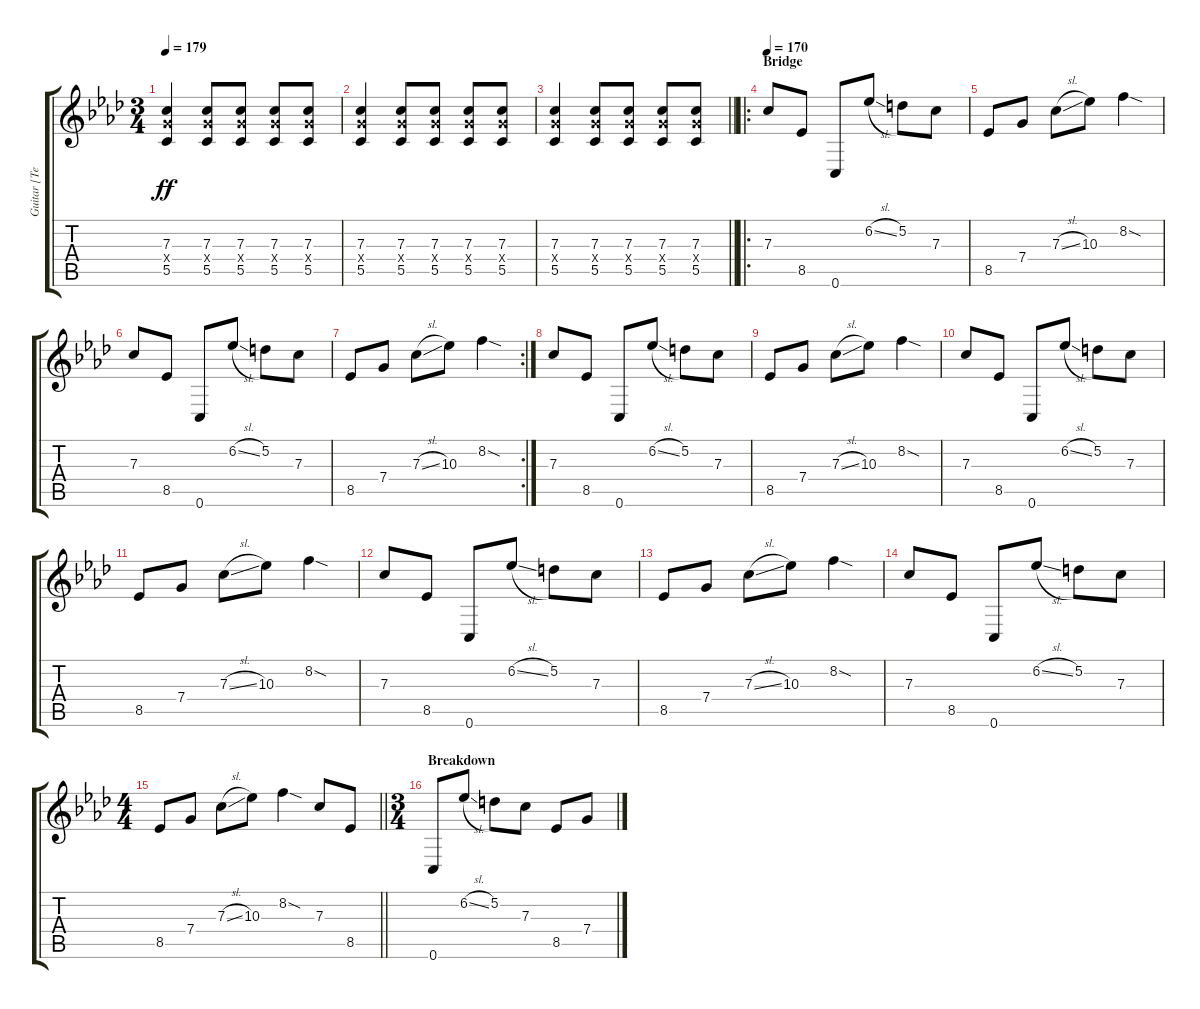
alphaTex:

\track ("Guitar [Teppei]" "Guitar [Te") {instrument distortionguitar}
\staff {score tabs}
\tuning (D4 A3 F3 C3 G2 C2) {hide}
\ts (3 4)
\tempo 179
\clef g2
\ks ab
(7.3 7.4{x} 5.5).4{dy ff} (7.3 7.4{x} 5.5).8 (7.3 7.4{x} 5.5).8 (7.3 7.4{x} 5.5).8 (7.3 7.4{x} 5.5).8 |
(7.3 7.4{x} 5.5).4 (7.3 7.4{x} 5.5).8 (7.3 7.4{x} 5.5).8 (7.3 7.4{x} 5.5).8 (7.3 7.4{x} 5.5).8 |
\barLineRight lightlight
(7.3 7.4{x} 5.5).4 (7.3 7.4{x} 5.5).8 (7.3 7.4{x} 5.5).8 (7.3 7.4{x} 5.5).8 (7.3 7.4{x} 5.5).8 |
\ro
\section ("" "Bridge")
\tempo 170
7.3.8 8.5.8 0.6.8 6.2{sl}.8 5.2.8 7.3.8 |
8.5.8 7.4.8 7.3{sl}.8 10.3.8 8.2{sod}.4 |
7.3.8 8.5.8 0.6.8 6.2{sl}.8 5.2.8 7.3.8 |
\rc 2
8.5.8 7.4.8 7.3{sl}.8 10.3.8 8.2{sod}.4 |
7.3.8 8.5.8 0.6.8 6.2{sl}.8 5.2.8 7.3.8 |
8.5.8 7.4.8 7.3{sl}.8 10.3.8 8.2{sod}.4 |
7.3.8 8.5.8 0.6.8 6.2{sl}.8 5.2.8 7.3.8 |
8.5.8 7.4.8 7.3{sl}.8 10.3.8 8.2{sod}.4 |
7.3.8 8.5.8 0.6.8 6.2{sl}.8 5.2.8 7.3.8 |
8.5.8 7.4.8 7.3{sl}.8 10.3.8 8.2{sod}.4 |
7.3.8 8.5.8 0.6.8 6.2{sl}.8 5.2.8 7.3.8 |
\ts (4 4)
\barLineRight lightlight
8.5.8 7.4.8 7.3{sl}.8 10.3.8 8.2{sod}.4 7.3.8 8.5.8 |
\ts (3 4)
\section ("" "Breakdown")
0.6.8 6.2{sl}.8 5.2.8 7.3.8 8.5.8 7.4.8
